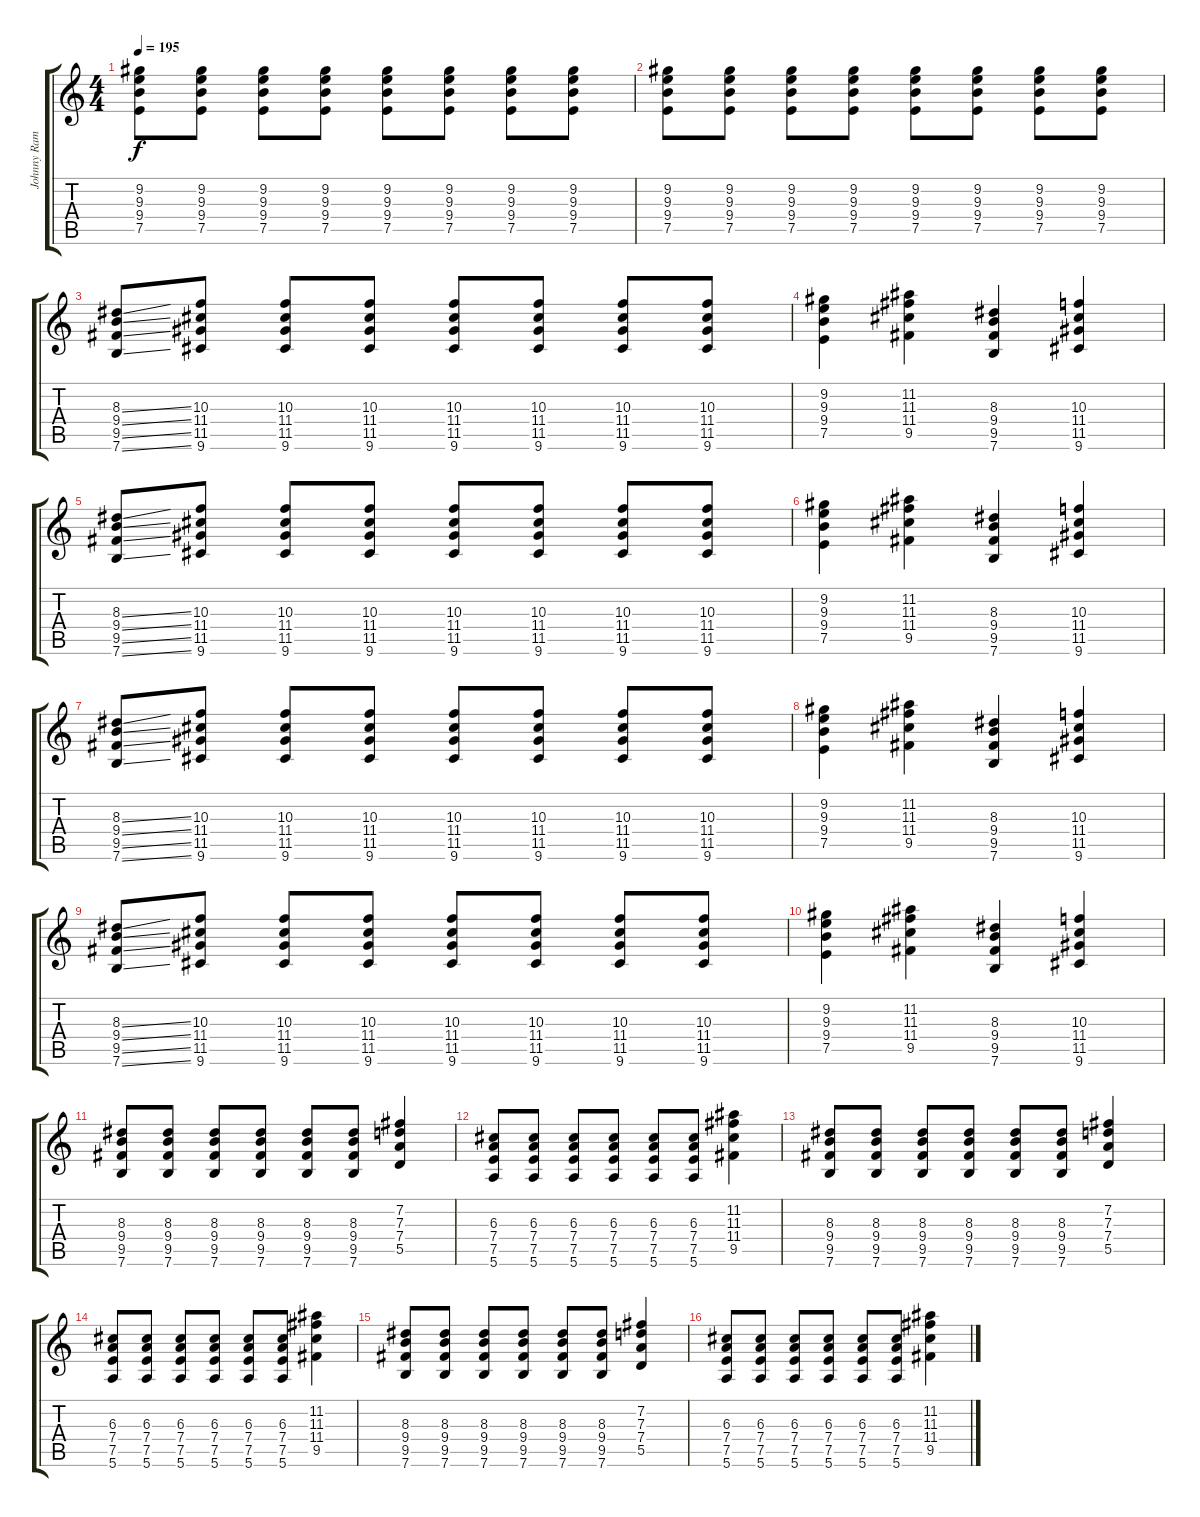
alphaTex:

\track ("Johnny Ramone" "Johnny Ram") {instrument distortionguitar}
\staff {score tabs}
\tuning (E4 B3 G3 D3 A2 E2) {hide}
\ts (4 4)
\tempo 195
\clef g2
\ks c
(9.2 9.3 9.4 7.5).8{dy f} (9.2 9.3 9.4 7.5).8 (9.2 9.3 9.4 7.5).8 (9.2 9.3 9.4 7.5).8 (9.2 9.3 9.4 7.5).8 (9.2 9.3 9.4 7.5).8 (9.2 9.3 9.4 7.5).8 (9.2 9.3 9.4 7.5).8 |
(9.2 9.3 9.4 7.5).8 (9.2 9.3 9.4 7.5).8 (9.2 9.3 9.4 7.5).8 (9.2 9.3 9.4 7.5).8 (9.2 9.3 9.4 7.5).8 (9.2 9.3 9.4 7.5).8 (9.2 9.3 9.4 7.5).8 (9.2 9.3 9.4 7.5).8 |
(8.3{ss} 9.4{ss} 9.5{ss} 7.6{ss}).8 (10.3 11.4 11.5 9.6).8 (10.3 11.4 11.5 9.6).8 (10.3 11.4 11.5 9.6).8 (10.3 11.4 11.5 9.6).8 (10.3 11.4 11.5 9.6).8 (10.3 11.4 11.5 9.6).8 (10.3 11.4 11.5 9.6).8 |
(9.2 9.3 9.4 7.5).4 (11.2 11.3 11.4 9.5).4 (8.3 9.4 9.5 7.6).4 (10.3 11.4 11.5 9.6).4 |
(8.3{ss} 9.4{ss} 9.5{ss} 7.6{ss}).8 (10.3 11.4 11.5 9.6).8 (10.3 11.4 11.5 9.6).8 (10.3 11.4 11.5 9.6).8 (10.3 11.4 11.5 9.6).8 (10.3 11.4 11.5 9.6).8 (10.3 11.4 11.5 9.6).8 (10.3 11.4 11.5 9.6).8 |
(9.2 9.3 9.4 7.5).4 (11.2 11.3 11.4 9.5).4 (8.3 9.4 9.5 7.6).4 (10.3 11.4 11.5 9.6).4 |
(8.3{ss} 9.4{ss} 9.5{ss} 7.6{ss}).8 (10.3 11.4 11.5 9.6).8 (10.3 11.4 11.5 9.6).8 (10.3 11.4 11.5 9.6).8 (10.3 11.4 11.5 9.6).8 (10.3 11.4 11.5 9.6).8 (10.3 11.4 11.5 9.6).8 (10.3 11.4 11.5 9.6).8 |
(9.2 9.3 9.4 7.5).4 (11.2 11.3 11.4 9.5).4 (8.3 9.4 9.5 7.6).4 (10.3 11.4 11.5 9.6).4 |
(8.3{ss} 9.4{ss} 9.5{ss} 7.6{ss}).8 (10.3 11.4 11.5 9.6).8 (10.3 11.4 11.5 9.6).8 (10.3 11.4 11.5 9.6).8 (10.3 11.4 11.5 9.6).8 (10.3 11.4 11.5 9.6).8 (10.3 11.4 11.5 9.6).8 (10.3 11.4 11.5 9.6).8 |
(9.2 9.3 9.4 7.5).4 (11.2 11.3 11.4 9.5).4 (8.3 9.4 9.5 7.6).4 (10.3 11.4 11.5 9.6).4 |
(8.3 9.4 9.5 7.6).8 (8.3 9.4 9.5 7.6).8 (8.3 9.4 9.5 7.6).8 (8.3 9.4 9.5 7.6).8 (8.3 9.4 9.5 7.6).8 (8.3 9.4 9.5 7.6).8 (7.2 7.3 7.4 5.5).4 |
(6.3 7.4 7.5 5.6).8 (6.3 7.4 7.5 5.6).8 (6.3 7.4 7.5 5.6).8 (6.3 7.4 7.5 5.6).8 (6.3 7.4 7.5 5.6).8 (6.3 7.4 7.5 5.6).8 (11.2 11.3 11.4 9.5).4 |
(8.3 9.4 9.5 7.6).8 (8.3 9.4 9.5 7.6).8 (8.3 9.4 9.5 7.6).8 (8.3 9.4 9.5 7.6).8 (8.3 9.4 9.5 7.6).8 (8.3 9.4 9.5 7.6).8 (7.2 7.3 7.4 5.5).4 |
(6.3 7.4 7.5 5.6).8 (6.3 7.4 7.5 5.6).8 (6.3 7.4 7.5 5.6).8 (6.3 7.4 7.5 5.6).8 (6.3 7.4 7.5 5.6).8 (6.3 7.4 7.5 5.6).8 (11.2 11.3 11.4 9.5).4 |
(8.3 9.4 9.5 7.6).8 (8.3 9.4 9.5 7.6).8 (8.3 9.4 9.5 7.6).8 (8.3 9.4 9.5 7.6).8 (8.3 9.4 9.5 7.6).8 (8.3 9.4 9.5 7.6).8 (7.2 7.3 7.4 5.5).4 |
(6.3 7.4 7.5 5.6).8 (6.3 7.4 7.5 5.6).8 (6.3 7.4 7.5 5.6).8 (6.3 7.4 7.5 5.6).8 (6.3 7.4 7.5 5.6).8 (6.3 7.4 7.5 5.6).8 (11.2 11.3 11.4 9.5).4
